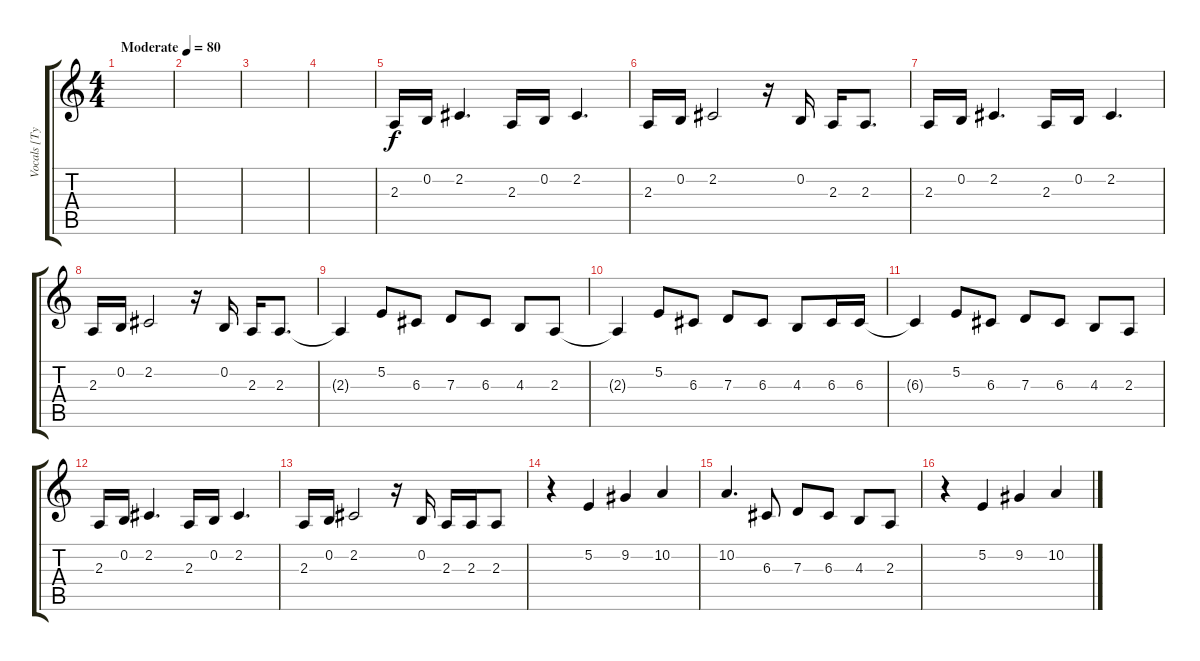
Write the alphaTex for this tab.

\track ("Vocals [Tyler Ward]" "Vocals [Ty") {instrument clarinet}
\staff {score tabs}
\tuning (E4 B3 G3 D3 A2 E2) {hide}
\ts (4 4)
\tempo (80 "Moderate")
\clef g2
\ks c
|
|
|
|
2.3.16 0.2.16 2.2.4{d} 2.3.16 0.2.16 2.2.4{d} |
2.3.16 0.2.16 2.2.2 r.16 0.2.16 2.3.16 2.3.8{d} |
2.3.16 0.2.16 2.2.4{d} 2.3.16 0.2.16 2.2.4{d} |
2.3.16 0.2.16 2.2.2 r.16 0.2.16 2.3.16 2.3.8{d} |
2.3{t}.4 5.2.8 6.3.8 7.3.8 6.3.8 4.3.8 2.3.8 |
2.3{t}.4 5.2.8 6.3.8 7.3.8 6.3.8 4.3.8 6.3.16 6.3.16 |
6.3{t}.4 5.2.8 6.3.8 7.3.8 6.3.8 4.3.8 2.3.8 |
2.3.16 0.2.16 2.2.4{d} 2.3.16 0.2.16 2.2.4{d} |
2.3.16 0.2.16 2.2.2 r.16 0.2.16 2.3.16 2.3.16 2.3.8 |
r.4 5.2.4 9.2.4 10.2.4 |
10.2.4{d} 6.3.8 7.3.8 6.3.8 4.3.8 2.3.8 |
r.4 5.2.4 9.2.4 10.2.4
